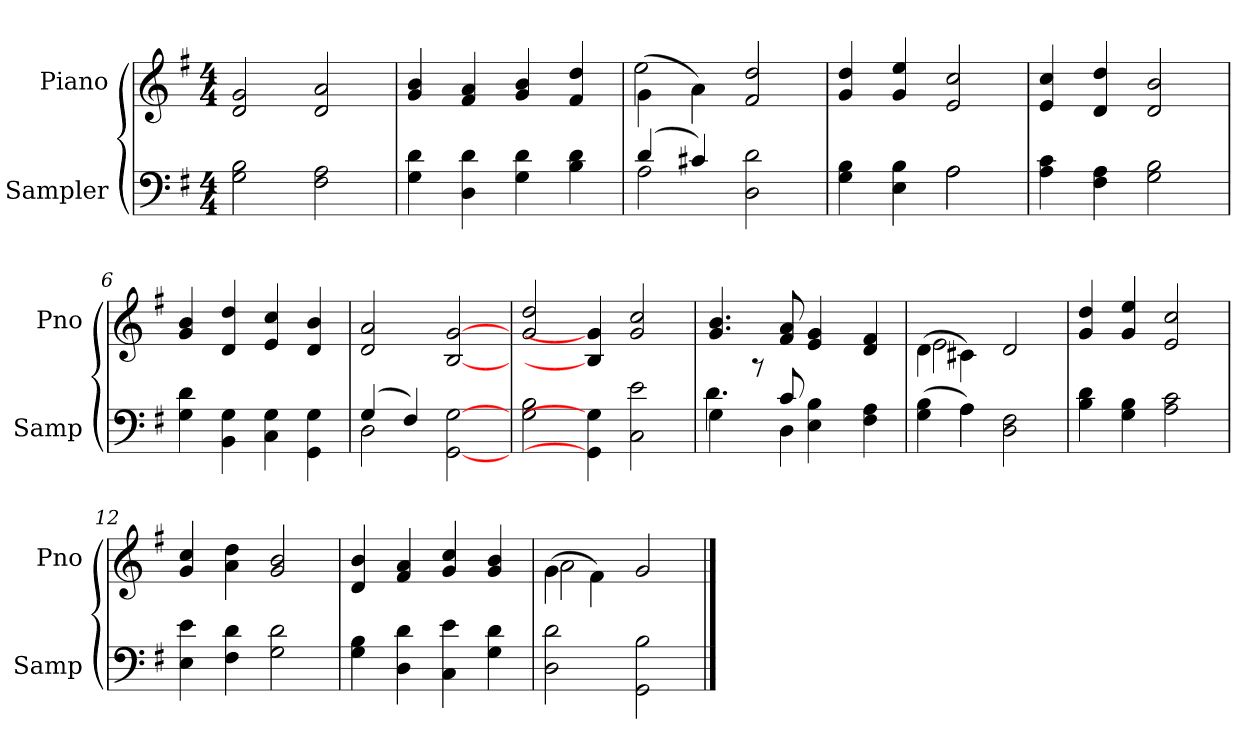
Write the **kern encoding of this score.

**kern	**kern
*part2	*part1
*staff2	*staff1
*I"Sampler	*I"Piano
*I'Samp	*I'Pno
*clefF4	*clefG2
*k[f#]	*k[f#]
*G:	*G:
*M4/4	*M4/4
=1	=1
2G\ 2B\	2d/ 2g/
2F#\ 2A\	2d/ 2a/
=2	=2
4G\ 4d\	4g/ 4b/
4D\ 4d\	4f#/ 4a/
4G\ 4d\	4g/ 4b/
4B\ 4d\	4f#/ 4dd/
=3	=3
*^	*^
(4d/	2A	(4g\	2ee
4c#X/)	.	4a\)	.
2D\ 2d\	2ryy	2f#/ 2dd/	2ryy
*	*	*v	*v
=4	=4	=4
4G\ 4B\	2ryy	4g/ 4dd/
4E\ 4B\	.	4g/ 4ee/
2A\	2A	2e/ 2cc/
*v	*v	*
=5	=5
4A\ 4c\	4e/ 4cc/
4F#\ 4A\	4d/ 4dd/
2G\ 2B\	2d/ 2b/
=6	=6
4G\ 4d\	4g/ 4b/
4BB\ 4G\	4d/ 4dd/
4C\ 4G\	4e/ 4cc/
4GG\ 4G\	4d/ 4b/
=7	=7
*^	*
(4G/	2D	2d/ 2a/
4F#/)	.	.
[2GG\ [2G\	2ryy	[2B/ [2g/
*v	*v	*
=8	=8
2G\ 2B\	2g/ 2dd/
4GG\] 4G\]	4B/] 4g/]
2C\ 2e\	2g/ 2cc/
=9	=9
*^	*
4G\	4.d	4.g/ 4.b/
8r	.	.
8c/	4D	8f#/ 8a/
4E\ 4B\	.	4e/ 4g/
.	4.ryy	.
4F#\ 4A\	.	4d/ 4f#/
=10	=10	=10
*	*	*^
(4G\ 4B\	4ryy	(4d\	2e
4A\)	4A	4c#X\)	.
2D\ 2F#\	2ryy	2d/	2ryy
*v	*v	*	*
*	*v	*v
=11	=11
4B\ 4d\	4g/ 4dd/
4G\ 4B\	4g/ 4ee/
2A\ 2c\	2e/ 2cc/
=12	=12
4E\ 4e\	4g/ 4cc/
4F#\ 4d\	4a\ 4dd\
2G\ 2d\	2g/ 2b/
=13	=13
4G\ 4B\	4d/ 4b/
4D\ 4d\	4f#/ 4a/
4C\ 4e\	4g/ 4cc/
4G\ 4d\	4g/ 4b/
=14	=14
*	*^
2D\ 2d\	(4g\	2a
.	4f#\)	.
2GG\ 2B\	2g/	2ryy
*	*v	*v
==	==
*-	*-
